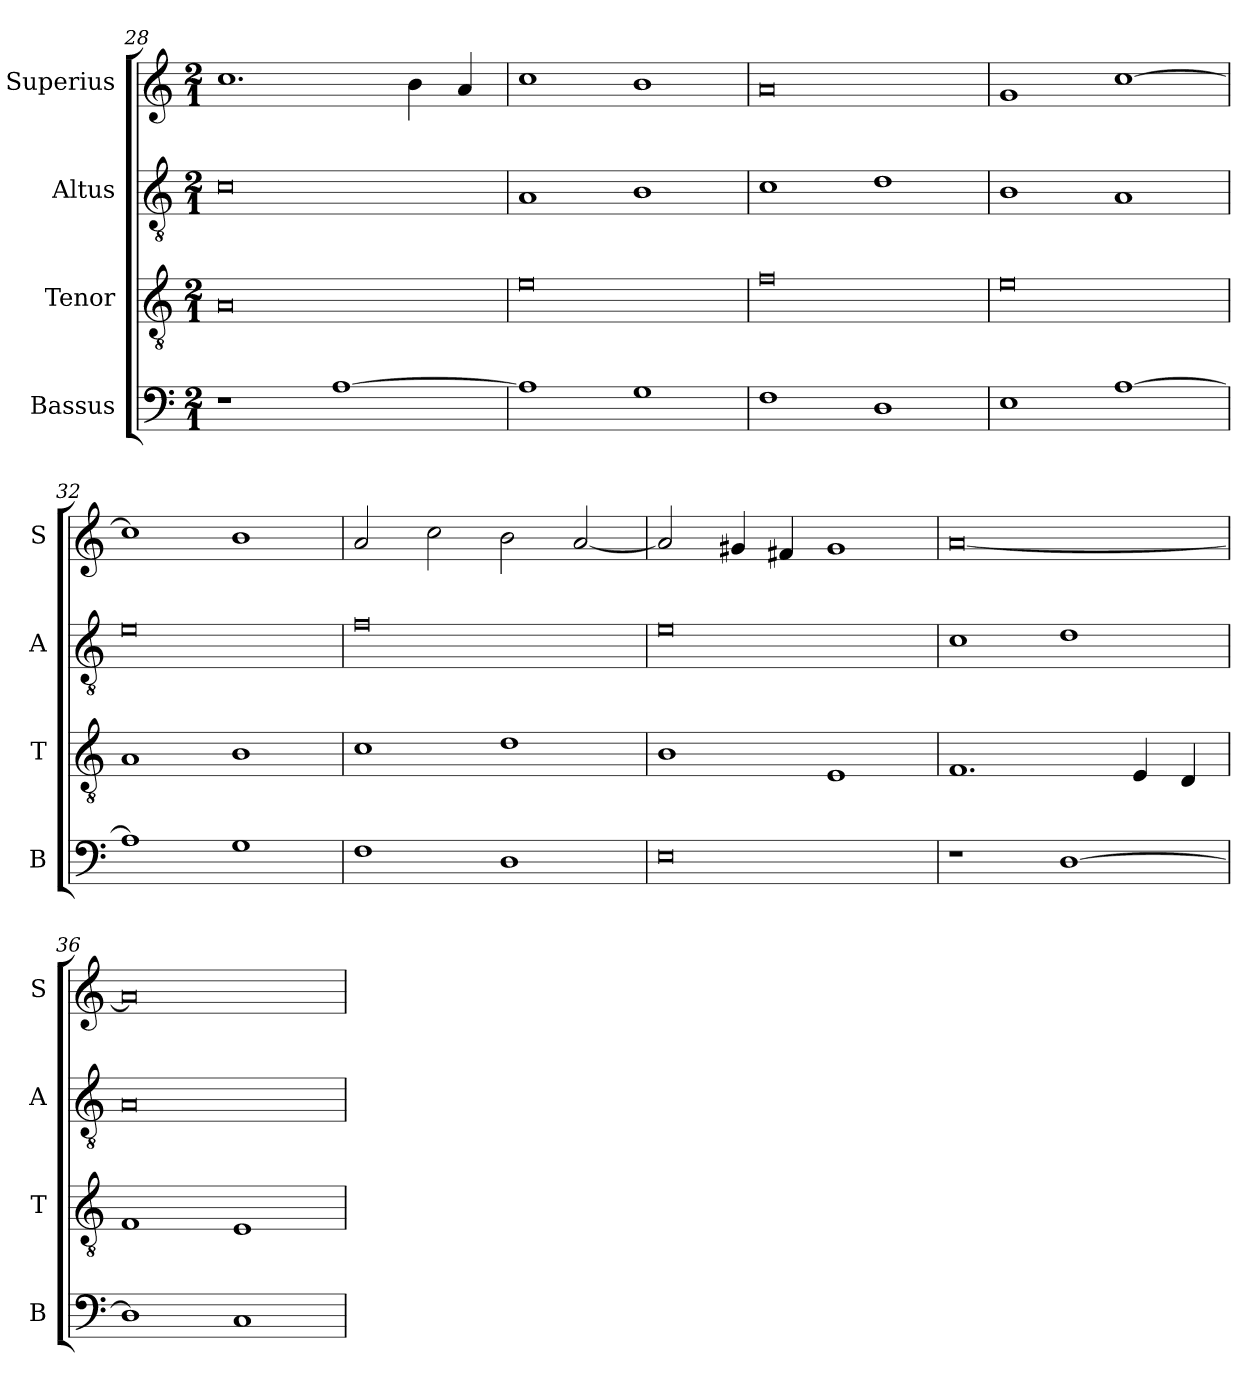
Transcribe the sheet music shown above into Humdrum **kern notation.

**kern	**kern	**kern	**kern
*part4	*part3	*part2	*part1
*staff4	*staff3	*staff2	*staff1
*I"Bassus	*I"Tenor	*I"Altus	*I"Superius
*I'B	*I'T	*I'A	*I'S
*clefF4	*clefGv2	*clefGv2	*clefG2
*k[]	*k[]	*k[]	*k[]
*M2/1	*M2/1	*M2/1	*M2/1
=28	=28	=28	=28
1r	0A	0c	1.cc
[1A	.	.	.
.	.	.	4b\
.	.	.	4a/
=29	=29	=29	=29
1A]	0e	1A	1cc
1G	.	1B	1b
=30	=30	=30	=30
1F	0f	1c	0a
1D	.	1d	.
=31	=31	=31	=31
1E	0e	1B	1g
[1A	.	1A	[1cc
=32	=32	=32	=32
1A]	1A	0e	1cc]
1G	1B	.	1b
=33	=33	=33	=33
1F	1c	0f	2a/
.	.	.	2cc\
1D	1d	.	2b\
.	.	.	[2a/
=34	=34	=34	=34
0E	1B	0e	2a/]
.	.	.	4g#X/
.	.	.	4f#X/
.	1E	.	1g#
=35	=35	=35	=35
1r	1.F	1c	[0a
[1D	.	1d	.
.	4E/	.	.
.	4D/	.	.
=36	=36	=36	=36
1D]	1F	0A	0a]
1C	1E	.	.
=	=	=	=
*-	*-	*-	*-
